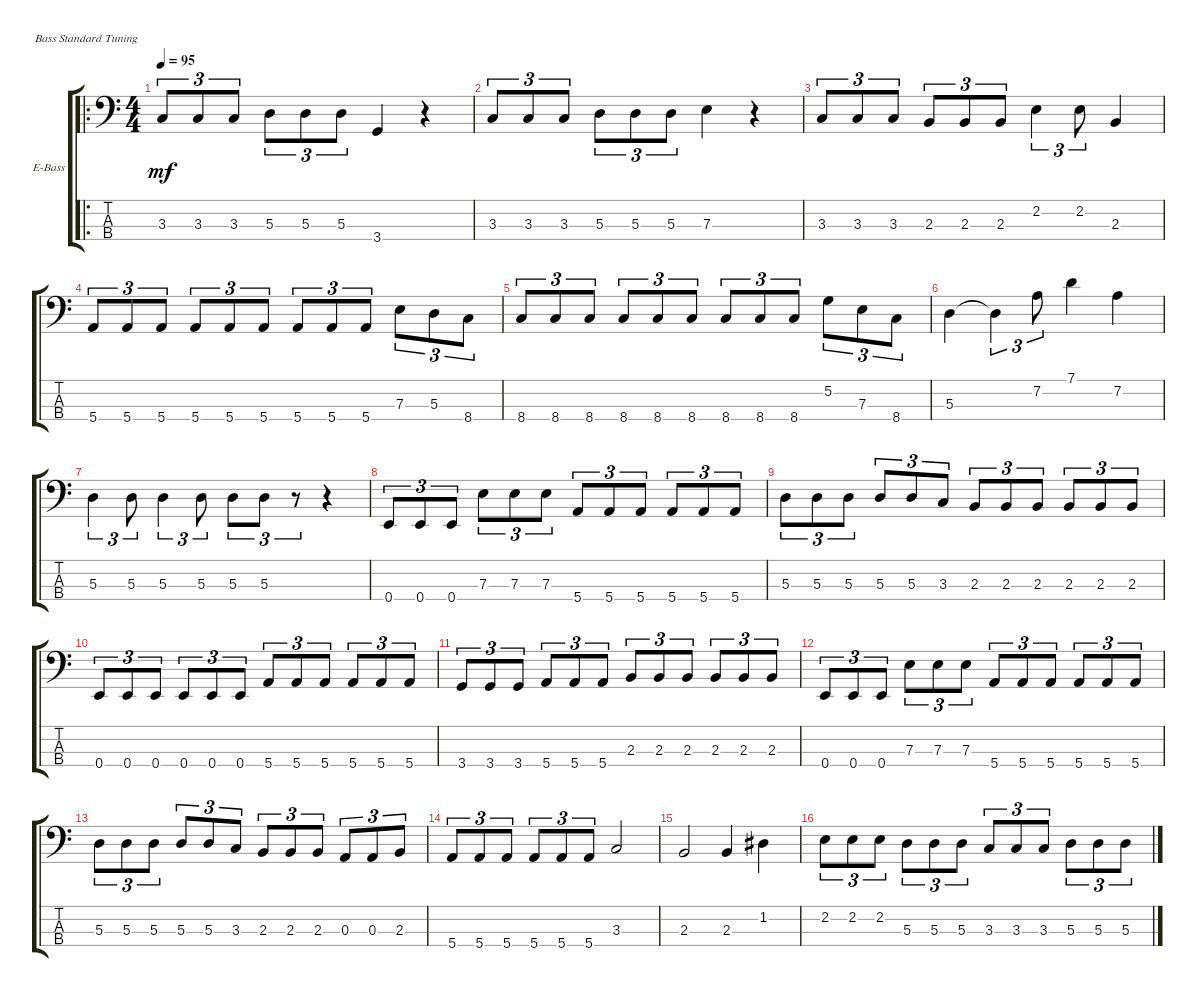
\defaultSystemsLayout 4
\bracketExtendMode groupsimilarinstruments
\firstSystemTrackNameOrientation horizontal
\otherSystemsTrackNameOrientation horizontal
\track ("Electric Bass" "E-Bass") {instrument electricbassfinger}
\staff {score tabs}
\tuning (G2 D2 A1 E1)
\ro
\ts (4 4)
\tempo 95
\clef f4
\scale
0.374359
\ks c
3.3.8{tu (3 2) dy mf} 3.3.8{tu (3 2)} 3.3.8{tu (3 2)} 5.3.8{tu (3 2)} 5.3.8{tu (3 2)} 5.3.8{tu (3 2)} 3.4.4 r.4 |
\scale
0.312821 3.3.8{tu (3 2)} 3.3.8{tu (3 2)} 3.3.8{tu (3 2)} 5.3.8{tu (3 2)} 5.3.8{tu (3 2)} 5.3.8{tu (3 2)} 7.3.4 r.4 |
\scale
0.333333 3.3.8{tu (3 2)} 3.3.8{tu (3 2)} 3.3.8{tu (3 2)} 2.3.8{tu (3 2)} 2.3.8{tu (3 2)} 2.3.8{tu (3 2)} 2.2.4{tu (3 2)} 2.2.8{tu (3 2)} 2.3.4 |
\scale
0.333333 5.4.8{tu (3 2)} 5.4.8{tu (3 2)} 5.4.8{tu (3 2)} 5.4.8{tu (3 2)} 5.4.8{tu (3 2)} 5.4.8{tu (3 2)} 5.4.8{tu (3 2)} 5.4.8{tu (3 2)} 5.4.8{tu (3 2)} 7.3.8{tu (3 2)} 5.3.8{tu (3 2)} 8.4.8{tu (3 2)} |
\scale
0.333333 8.4.8{tu (3 2)} 8.4.8{tu (3 2)} 8.4.8{tu (3 2)} 8.4.8{tu (3 2)} 8.4.8{tu (3 2)} 8.4.8{tu (3 2)} 8.4.8{tu (3 2)} 8.4.8{tu (3 2)} 8.4.8{tu (3 2)} 5.2.8{tu (3 2)} 7.3.8{tu (3 2)} 8.4.8{tu (3 2)} |
\scale
0.333333 5.3.4 5.3{t}.4{tu (3 2)} 7.2.8{tu (3 2)} 7.1.4 7.2.4 |
\scale
0.333333 5.3.4{tu (3 2)} 5.3.8{tu (3 2)} 5.3.4{tu (3 2)} 5.3.8{tu (3 2)} 5.3.8{tu (3 2)} 5.3.8{tu (3 2)} r.8{tu (3 2)} r.4 |
\scale
0.333333 0.4.8{tu (3 2)} 0.4.8{tu (3 2)} 0.4.8{tu (3 2)} 7.3.8{tu (3 2)} 7.3.8{tu (3 2)} 7.3.8{tu (3 2)} 5.4.8{tu (3 2)} 5.4.8{tu (3 2)} 5.4.8{tu (3 2)} 5.4.8{tu (3 2)} 5.4.8{tu (3 2)} 5.4.8{tu (3 2)} |
\scale
0.333333 5.3.8{tu (3 2)} 5.3.8{tu (3 2)} 5.3.8{tu (3 2)} 5.3.8{tu (3 2)} 5.3.8{tu (3 2)} 3.3.8{tu (3 2)} 2.3.8{tu (3 2)} 2.3.8{tu (3 2)} 2.3.8{tu (3 2)} 2.3.8{tu (3 2)} 2.3.8{tu (3 2)} 2.3.8{tu (3 2)} |
\scale
0.333333 0.4.8{tu (3 2)} 0.4.8{tu (3 2)} 0.4.8{tu (3 2)} 0.4.8{tu (3 2)} 0.4.8{tu (3 2)} 0.4.8{tu (3 2)} 5.4.8{tu (3 2)} 5.4.8{tu (3 2)} 5.4.8{tu (3 2)} 5.4.8{tu (3 2)} 5.4.8{tu (3 2)} 5.4.8{tu (3 2)} |
\scale
0.333333 3.4.8{tu (3 2)} 3.4.8{tu (3 2)} 3.4.8{tu (3 2)} 5.4.8{tu (3 2)} 5.4.8{tu (3 2)} 5.4.8{tu (3 2)} 2.3.8{tu (3 2)} 2.3.8{tu (3 2)} 2.3.8{tu (3 2)} 2.3.8{tu (3 2)} 2.3.8{tu (3 2)} 2.3.8{tu (3 2)} |
\scale
0.333333 0.4.8{tu (3 2)} 0.4.8{tu (3 2)} 0.4.8{tu (3 2)} 7.3.8{tu (3 2)} 7.3.8{tu (3 2)} 7.3.8{tu (3 2)} 5.4.8{tu (3 2)} 5.4.8{tu (3 2)} 5.4.8{tu (3 2)} 5.4.8{tu (3 2)} 5.4.8{tu (3 2)} 5.4.8{tu (3 2)} |
\scale
0.333333 5.3.8{tu (3 2)} 5.3.8{tu (3 2)} 5.3.8{tu (3 2)} 5.3.8{tu (3 2)} 5.3.8{tu (3 2)} 3.3.8{tu (3 2)} 2.3.8{tu (3 2)} 2.3.8{tu (3 2)} 2.3.8{tu (3 2)} 0.3.8{tu (3 2)} 0.3.8{tu (3 2)} 2.3.8{tu (3 2)} |
\scale
0.333333 5.4.8{tu (3 2)} 5.4.8{tu (3 2)} 5.4.8{tu (3 2)} 5.4.8{tu (3 2)} 5.4.8{tu (3 2)} 5.4.8{tu (3 2)} 3.3.2 |
\scale
0.333333 2.3.2 2.3.4 1.2.4 |
\scale
0.333333 2.2.8{tu (3 2)} 2.2.8{tu (3 2)} 2.2.8{tu (3 2)} 5.3.8{tu (3 2)} 5.3.8{tu (3 2)} 5.3.8{tu (3 2)} 3.3.8{tu (3 2)} 3.3.8{tu (3 2)} 3.3.8{tu (3 2)} 5.3.8{tu (3 2)} 5.3.8{tu (3 2)} 5.3.8{tu (3 2)}
